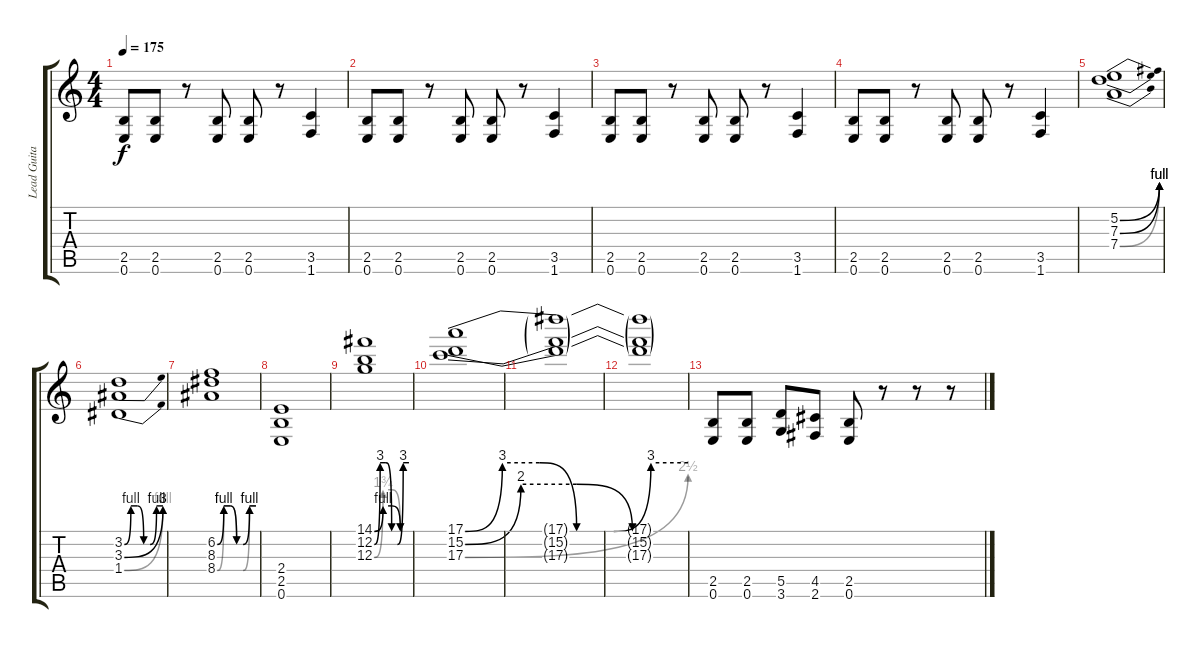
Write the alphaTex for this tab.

\track ("Lead Guitar" "Lead Guita") {instrument distortionguitar}
\staff {score tabs}
\tuning (E4 B3 G3 D3 A2 E2) {hide}
\ts (4 4)
\tempo 175
\clef g2
\ks c
(2.5 0.6).8{dy f} (2.5 0.6).8 r.8 (2.5 0.6).8 (2.5 0.6).8 r.8 (3.5 1.6).4 |
(2.5 0.6).8 (2.5 0.6).8 r.8 (2.5 0.6).8 (2.5 0.6).8 r.8 (3.5 1.6).4 |
(2.5 0.6).8 (2.5 0.6).8 r.8 (2.5 0.6).8 (2.5 0.6).8 r.8 (3.5 1.6).4 |
(2.5 0.6).8 (2.5 0.6).8 r.8 (2.5 0.6).8 (2.5 0.6).8 r.8 (3.5 1.6).4 |
(5.2{be (bend 0 0 60 4)} 7.3{be (bend 0 0 60 4)} 7.4{be (bend 0 0 60 4)}).1 |
(3.2{be (custom 0 0 10 4 20 4 30 0 40 0 50 4 60 4)} 3.3{be (bend 0 0 60 12)} 1.4{be (bend 0 0 60 4)}).1 |
(6.2{be (custom 0 0 10 4 20 4 30 0 40 0 50 4 60 4)} 8.3 8.4{be (custom 0 0 10 4 20 4 30 0 40 0 50 4 60 4)}).1 |
(2.4 2.5 0.6).1 |
(14.1{be (custom 0 0 15 4 30 4 45 0 60 0)} 12.2{be (custom 0 0 10 12 20 12 30 0 40 0 50 12 60 12)} 12.3{be (custom 0 0 15 7 30 7 45 0 60 0)}).1 |
(17.1{be (custom 0 0 10 12 20 12 30 0 40 0 50 12 60 12)} 15.2{be (custom 0 0 15 8 30 8 45 0 60 0)} 17.3{be (bend 0 0 60 10)}).1 |
(17.1{t} 15.2{t} 17.3{t}).1 |
(17.1{t} 15.2{t} 17.3{t}).1 |
(2.5 0.6).8 (2.5 0.6).8 (5.5 3.6).8 (4.5 2.6).8 (2.5 0.6).8 r.8 r.8 r.8
